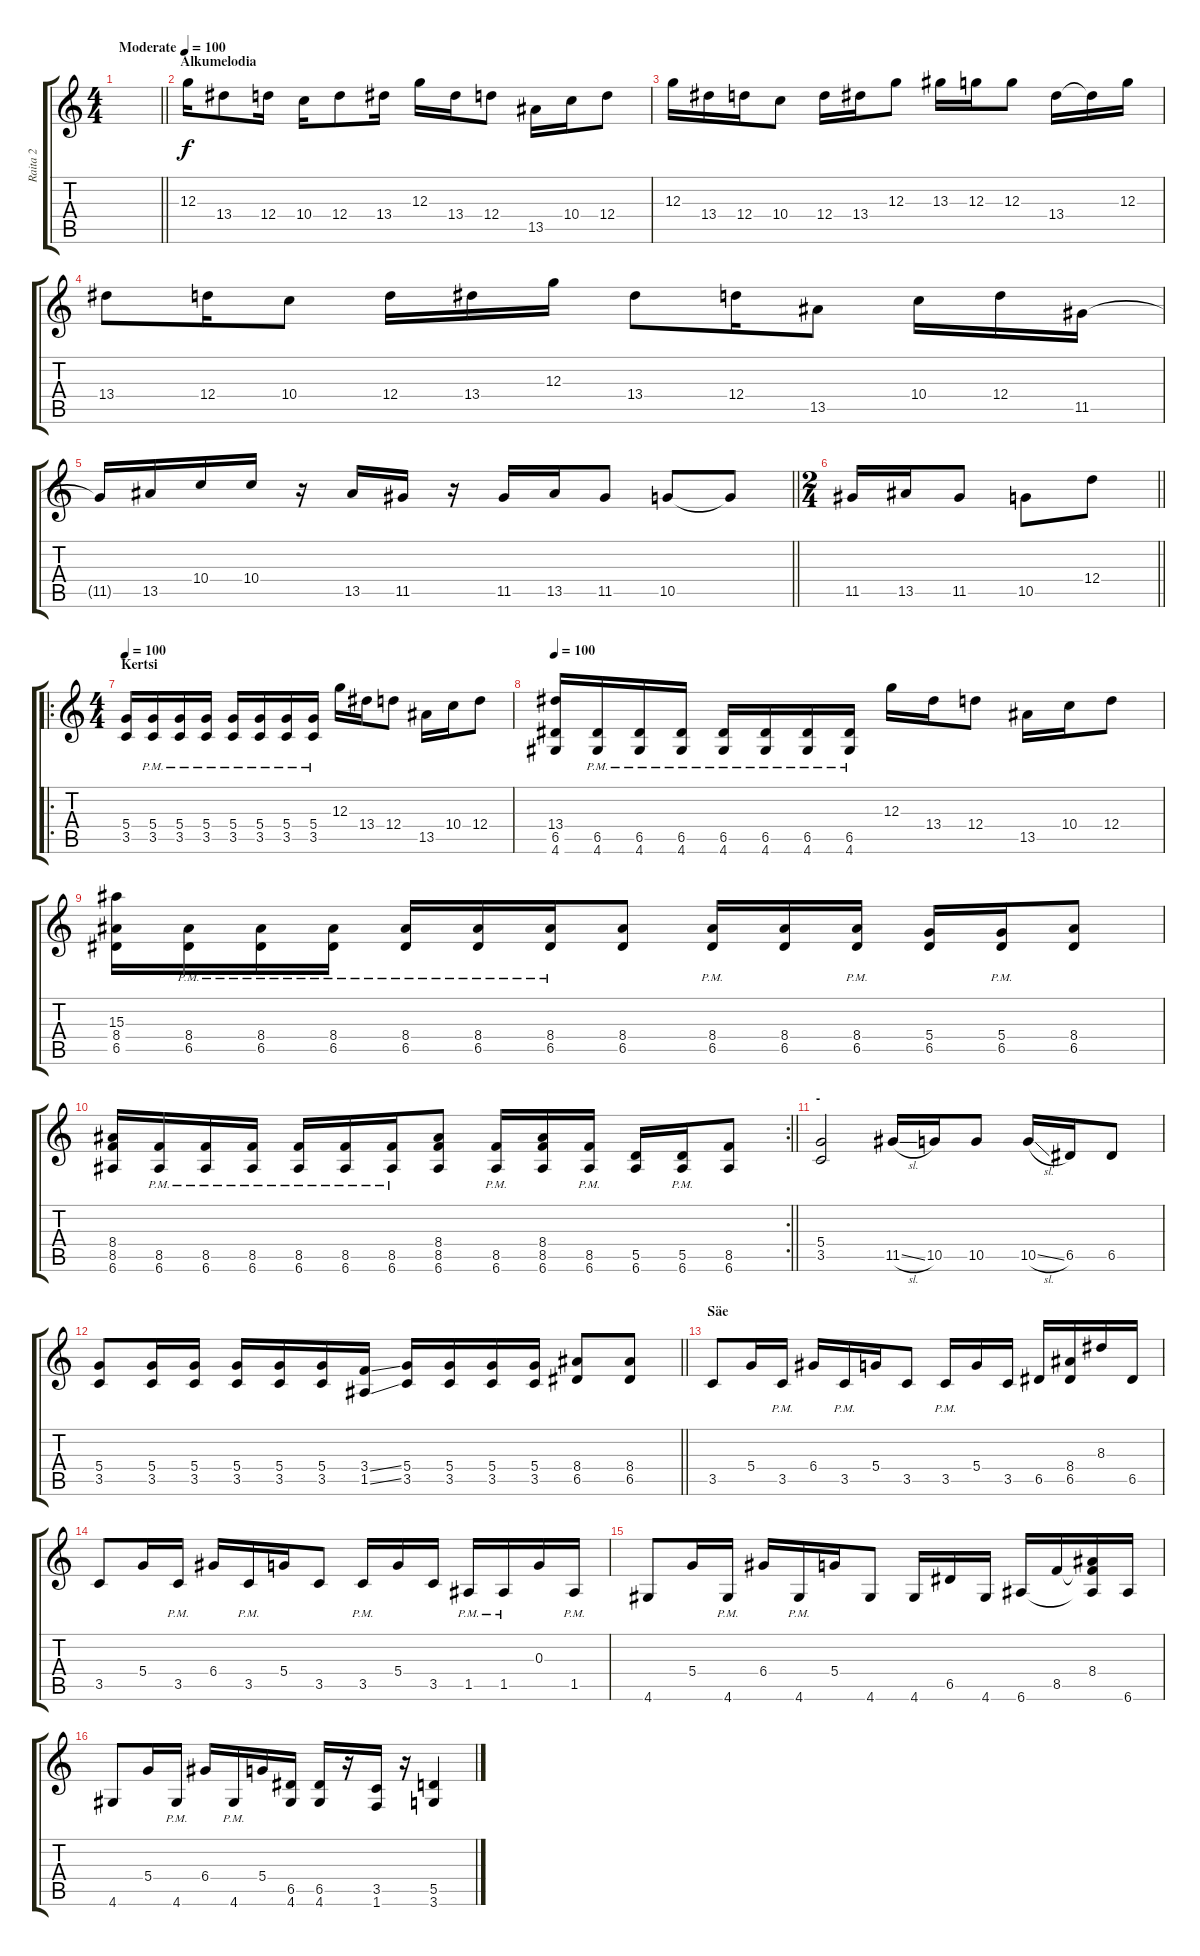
\track ("Raita 2" "Raita 2") {instrument overdrivenguitar}
\staff {score tabs}
\tuning (E4 B3 G3 D3 A2 E2) {hide}
\ts (4 4)
\tempo (100 "Moderate")
\clef g2
\barLineRight lightlight
\ks c
|
\section ("" "Alkumelodia")
12.3.16 13.4.8 12.4.16 10.4.16 12.4.8 13.4.16 12.3.16 13.4.16 12.4.8 13.5.16 10.4.16 12.4.8 |
12.3.16 13.4.16 12.4.16 10.4.8 12.4.16 13.4.16 12.3.8 13.3.16 12.3.16 12.3.8 13.4.16 13.4{t}.16 12.3.16 |
13.4.8 12.4.16 10.4.8 12.4.16 13.4.16 12.3.16 13.4.8 12.4.16 13.5.8 10.4.16 12.4.16 11.5.16 |
\barLineRight lightlight
11.5{t}.16 13.5.16 10.4.16 10.4.16 r.16 13.5.16 11.5.16 r.16 11.5.16 13.5.16 11.5.8 10.5.8 10.5{t}.8 |
\ts (2 4)
\barLineRight lightlight
11.5.16 13.5.16 11.5.8 10.5.8 12.4.8 |
\ro
\ts (4 4)
\section ("" "Kertsi")
\tempo 100
(5.4 3.5).16 (5.4{pm} 3.5{pm}).16 (5.4{pm} 3.5{pm}).16 (5.4{pm} 3.5{pm}).16 (5.4{pm} 3.5{pm}).16 (5.4{pm} 3.5{pm}).16 (5.4{pm} 3.5{pm}).16 (5.4{pm} 3.5{pm}).16 12.3.16 13.4.16 12.4.8 13.5.16 10.4.16 12.4.8 |
\tempo 100
(13.4 6.5 4.6).16 (6.5{pm} 4.6{pm}).16 (6.5{pm} 4.6{pm}).16 (6.5{pm} 4.6{pm}).16 (6.5{pm} 4.6{pm}).16 (6.5{pm} 4.6{pm}).16 (6.5{pm} 4.6{pm}).16 (6.5{pm} 4.6{pm}).16 12.3.16 13.4.16 12.4.8 13.5.16 10.4.16 12.4.8 |
(15.3 8.4 6.5).16 (8.4{pm} 6.5{pm}).16 (8.4{pm} 6.5{pm}).16 (8.4{pm} 6.5{pm}).16 (8.4{pm} 6.5{pm}).16 (8.4{pm} 6.5{pm}).16 (8.4{pm} 6.5{pm}).16 (8.4 6.5).8 (8.4{pm} 6.5{pm}).16 (8.4 6.5).16 (8.4{pm} 6.5{pm}).16 (5.4 6.5).16 (5.4{pm} 6.5{pm}).16 (8.4 6.5).8 |
\rc 2
\barLineRight lightlight
(8.4 8.5 6.6).16 (8.5{pm} 6.6{pm}).16 (8.5{pm} 6.6{pm}).16 (8.5{pm} 6.6{pm}).16 (8.5{pm} 6.6{pm}).16 (8.5{pm} 6.6{pm}).16 (8.5{pm} 6.6{pm}).16 (8.4 8.5 6.6).8 (8.5{pm} 6.6{pm}).16 (8.4 8.5 6.6).16 (8.5{pm} 6.6{pm}).16 (5.5 6.6).16 (5.5{pm} 6.6{pm}).16 (8.5 6.6).8 |
\section ("" "- ")
(5.4 3.5).2 11.5{sl}.16 10.5.16 10.5.8 10.5{sl}.16 6.5.16 6.5.8 |
\barLineRight lightlight
(5.4 3.5).8 (5.4 3.5).16 (5.4 3.5).16 (5.4 3.5).16 (5.4 3.5).16 (5.4 3.5).16 (3.4{ss} 1.5{ss}).16 (5.4 3.5).16 (5.4 3.5).16 (5.4 3.5).16 (5.4 3.5).16 (8.4 6.5).8 (8.4 6.5).8 |
\section ("" "Säe")
3.5.8 5.4.16 3.5{pm}.16 6.4.16 3.5{pm}.16 5.4.16 3.5.8 3.5{pm}.16 5.4.16 3.5.16 6.5.16 (8.4 6.5).16 8.3.16 6.5.16 |
3.5.8 5.4.16 3.5{pm}.16 6.4.16 3.5{pm}.16 5.4.16 3.5.8 3.5{pm}.16 5.4.16 3.5.16 1.5{pm}.16 1.5{pm}.16 0.3.16 1.5{pm}.16 |
4.6.8 5.4.16 4.6{pm}.16 6.4.16 4.6{pm}.16 5.4.16 4.6.8 4.6.16 6.5.16 4.6.16 6.6.16 8.5.16 (8.4 8.5{t} 6.6{t}).16 6.6.16 |
4.6.8 5.4.16 4.6{pm}.16 6.4.16 4.6{pm}.16 5.4.16 (6.5 4.6).16 (6.5 4.6).16 r.16 (3.5 1.6).16 r.16 (5.5 3.6).4
